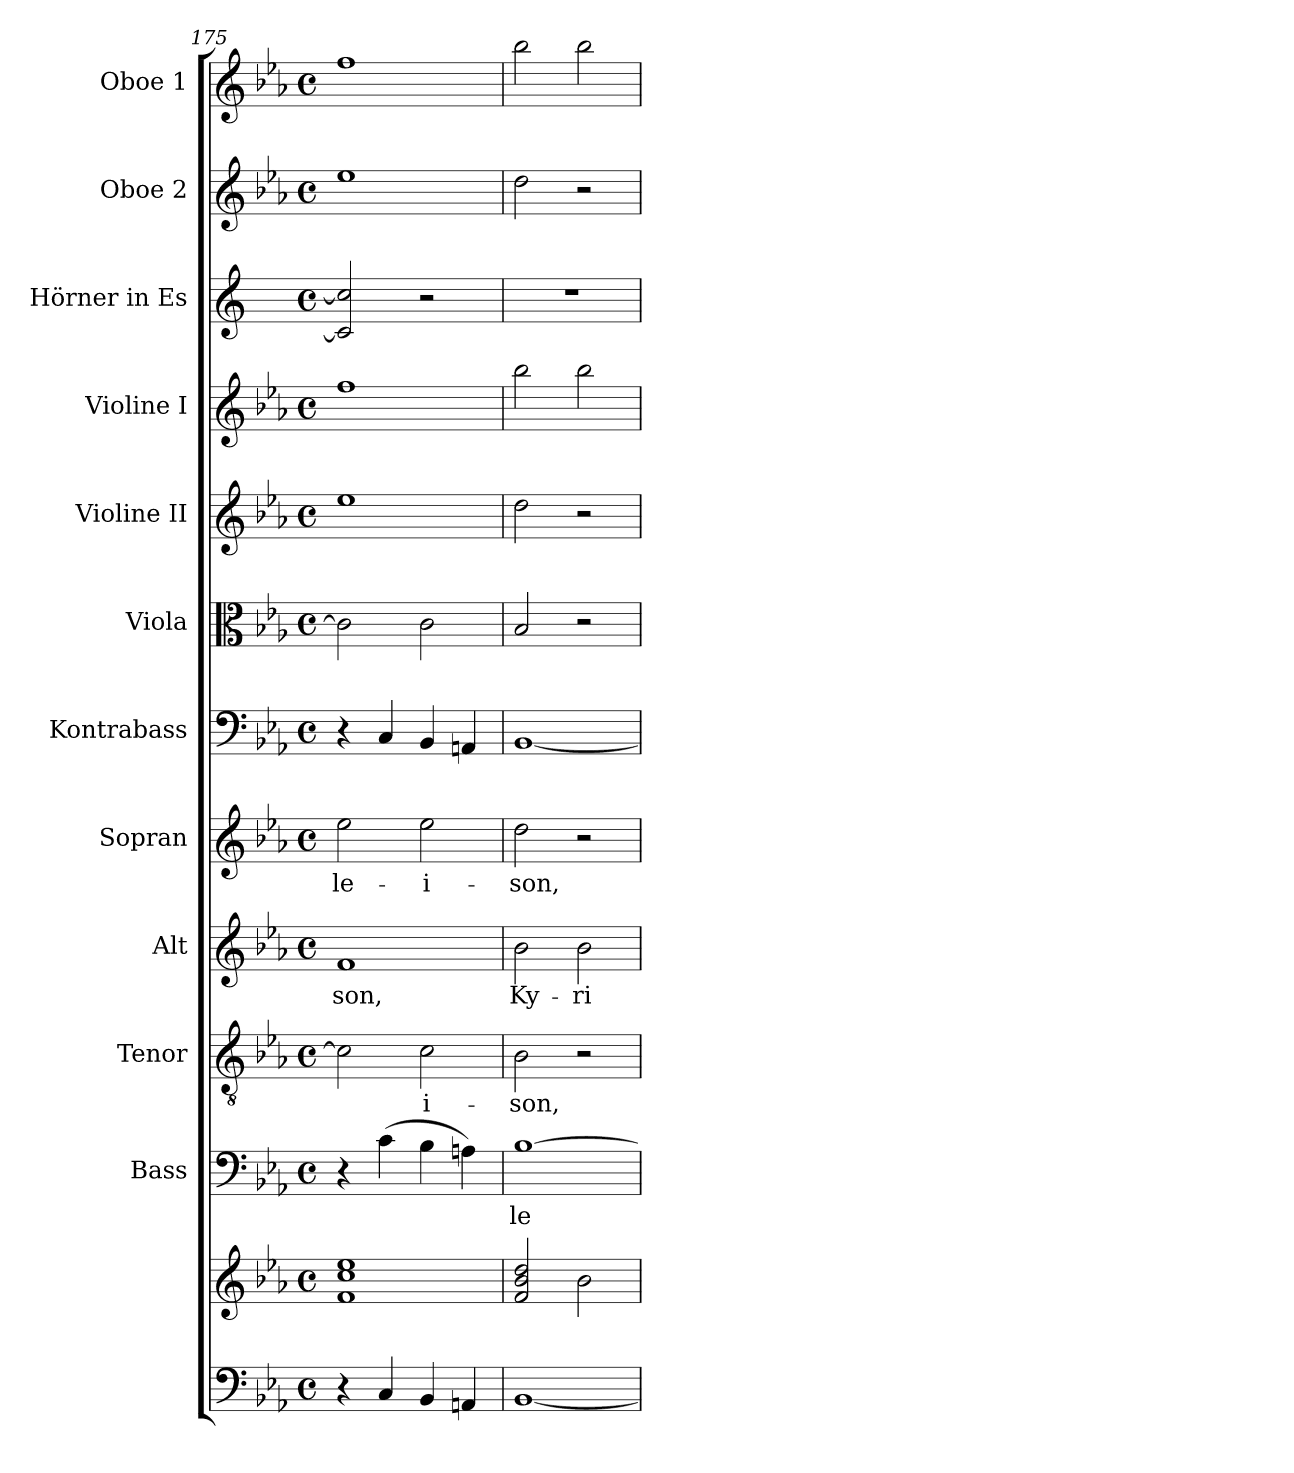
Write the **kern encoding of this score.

**kern	**kern	**kern	**text	**kern	**text	**kern	**text	**kern	**text	**kern	**kern	**kern	**kern	**kern	**kern	**kern
*part12	*part12	*part11	*part11	*part10	*part10	*part9	*part9	*part8	*part8	*part7	*part6	*part5	*part4	*part3	*part2	*part1
*staff13	*staff12	*staff11	*staff11	*staff10	*staff10	*staff9	*staff9	*staff8	*staff8	*staff7	*staff6	*staff5	*staff4	*staff3	*staff2	*staff1
*	*	*I"Bass	*	*I"Tenor	*	*I"Alt	*	*I"Sopran	*	*I"Kontrabass	*I"Viola	*I"Violine II	*I"Violine I	*I"Hörner in Es	*I"Oboe 2	*I"Oboe 1
*	*	*I'B.	*	*I'T.	*	*I'A.	*	*I'S.	*	*I'Kb.	*I'Vla.	*I'Vl. II	*I'Vl. I	*	*I'Ob. 2	*I'Ob. 1
*clefF4	*clefG2	*clefF4	*	*clefGv2	*	*clefG2	*	*clefG2	*	*clefF4	*clefC3	*clefG2	*clefG2	*clefG2	*clefG2	*clefG2
*	*	*	*	*	*	*	*	*	*	*ITrd7c12	*	*	*	*ITrd5c9	*	*
*k[b-e-a-]	*k[b-e-a-]	*k[b-e-a-]	*	*k[b-e-a-]	*	*k[b-e-a-]	*	*k[b-e-a-]	*	*k[b-e-a-]	*k[b-e-a-]	*k[b-e-a-]	*k[b-e-a-]	*k[b-e-a-]	*k[b-e-a-]	*k[b-e-a-]
*E-:	*E-:	*E-:	*	*E-:	*	*E-:	*	*E-:	*	*E-:	*E-:	*E-:	*E-:	*E-:	*E-:	*E-:
*M4/4	*M4/4	*M4/4	*	*M4/4	*	*M4/4	*	*M4/4	*	*M4/4	*M4/4	*M4/4	*M4/4	*M4/4	*M4/4	*M4/4
*met(c)	*met(c)	*met(c)	*	*met(c)	*	*met(c)	*	*met(c)	*	*met(c)	*met(c)	*met(c)	*met(c)	*met(c)	*met(c)	*met(c)
=175	=175	=175	=175	=175	=175	=175	=175	=175	=175	=175	=175	=175	=175	=175	=175	=175
!	!	!	!	!	!	!	!LO:LY:b	!	!LO:LY:b	!	!	!	!	!	!	!
4r	1f 1cc 1ee-	4r	.	2c\]	.	1f	-son,	2ee-\	-le-	4r	2c\]	1ee-	1ff	2E-/] 2e-/]	1ee-	1ff
4C/	.	(>4c\	.	.	.	.	.	.	.	4CC/	.	.	.	.	.	.
!	!	!	!	!	!LO:LY:b	!	!	!	!LO:LY:b	!	!	!	!	!	!	!
4BB-/	.	4B-\	.	2c\	-i-	.	.	2ee-\	-i-	4BBB-/	2c\	.	.	2r	.	.
4AAn/	.	4An\)	.	.	.	.	.	.	.	4AAAn/	.	.	.	.	.	.
=176	=176	=176	=176	=176	=176	=176	=176	=176	=176	=176	=176	=176	=176	=176	=176	=176
!	!	!	!LO:LY:b	!	!LO:LY:b	!	!LO:LY:b	!	!LO:LY:b	!	!	!	!	!	!	!
[1BB-	2f/ 2b-/ 2dd/	[1B-	-le-	2B-\	-son,	2b-\	Ky-	2dd\	-son,	[1BBB-	2B-/	2dd\	2bb-\	1r	2dd\	2bb-\
!	!	!	!	!	!	!	!LO:LY:b	!	!	!	!	!	!	!	!	!
.	2b-\	.	.	2r	.	2b-\	-ri-	2r	.	.	2r	2r	2bb-\	.	2r	2bb-\
=	=	=	=	=	=	=	=	=	=	=	=	=	=	=	=	=
*-	*-	*-	*-	*-	*-	*-	*-	*-	*-	*-	*-	*-	*-	*-	*-	*-
